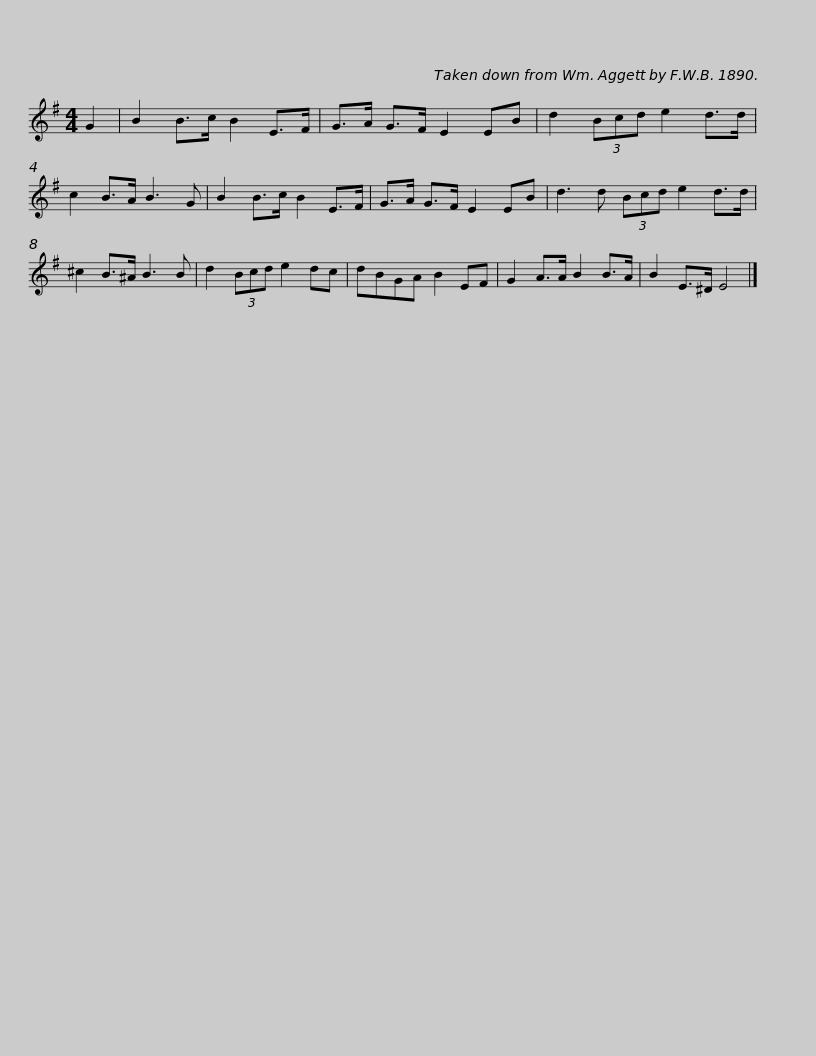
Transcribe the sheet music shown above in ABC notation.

X:1
L:1/8
M:4/4
I:linebreak $
K:G
V:1 treble
V:1
 G2 | B2 B>c B2 E>F | G>A G>F E2 EB | d2 (3Bcd e2 d>d | c2 B>A B3 G | %5
 B2 B>c B2 E>F |$ G>A G>F E2 EB | d3 d (3Bcd e2 d>d | ^c2 B>^A B3 B |$ d2 (3Bcd e2 dc | %10
 dBGA B2 EF | G2 A>A B2 B>A | B2 E>^D E4 |] %13
